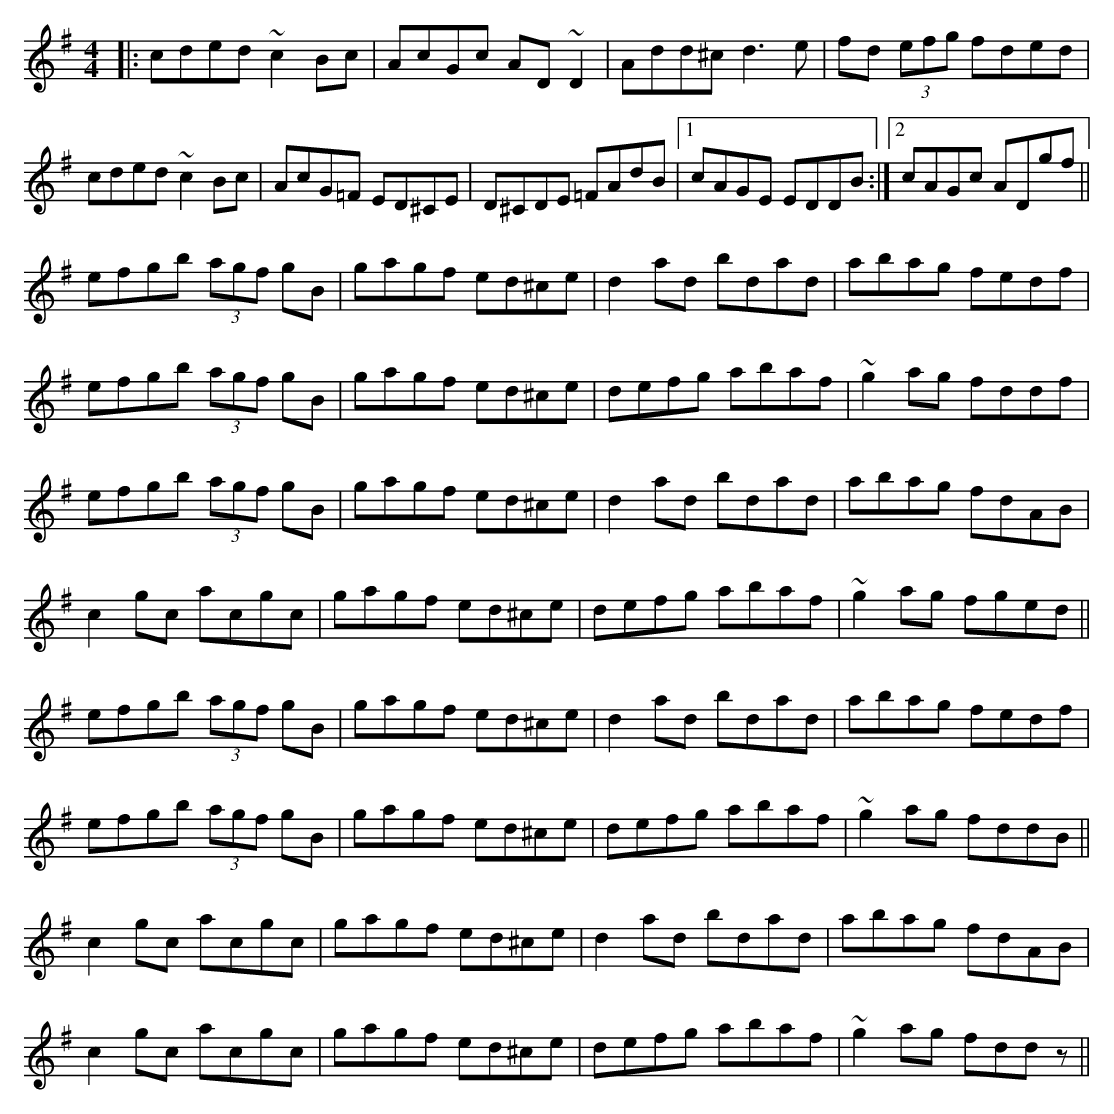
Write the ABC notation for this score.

X:1
M:4/4
K:Dmix
|:cded ~c2Bc|AcGc AD~D2|Add^c d3e|fd (3efg fded|
cded ~c2Bc|AcG=F ED^CE|D^CDE =FAdB|1 cAGE EDDB:|2 cAGc ADgf||
efgb (3agf gB|gagf ed^ce|d2ad bdad|abag fedf|
efgb (3agf gB|gagf ed^ce|defg abaf|~g2ag fddf|
efgb (3agf gB|gagf ed^ce|d2ad bdad|abag fdAB|
c2gc acgc|gagf ed^ce|defg abaf|~g2ag fged||
efgb (3agf gB|gagf ed^ce|d2ad bdad|abag fedf|
efgb (3agf gB|gagf ed^ce|defg abaf|~g2ag fddB||
c2gc acgc|gagf ed^ce|d2ad bdad|abag fdAB|
c2gc acgc|gagf ed^ce|defg abaf|~g2ag fddz||
